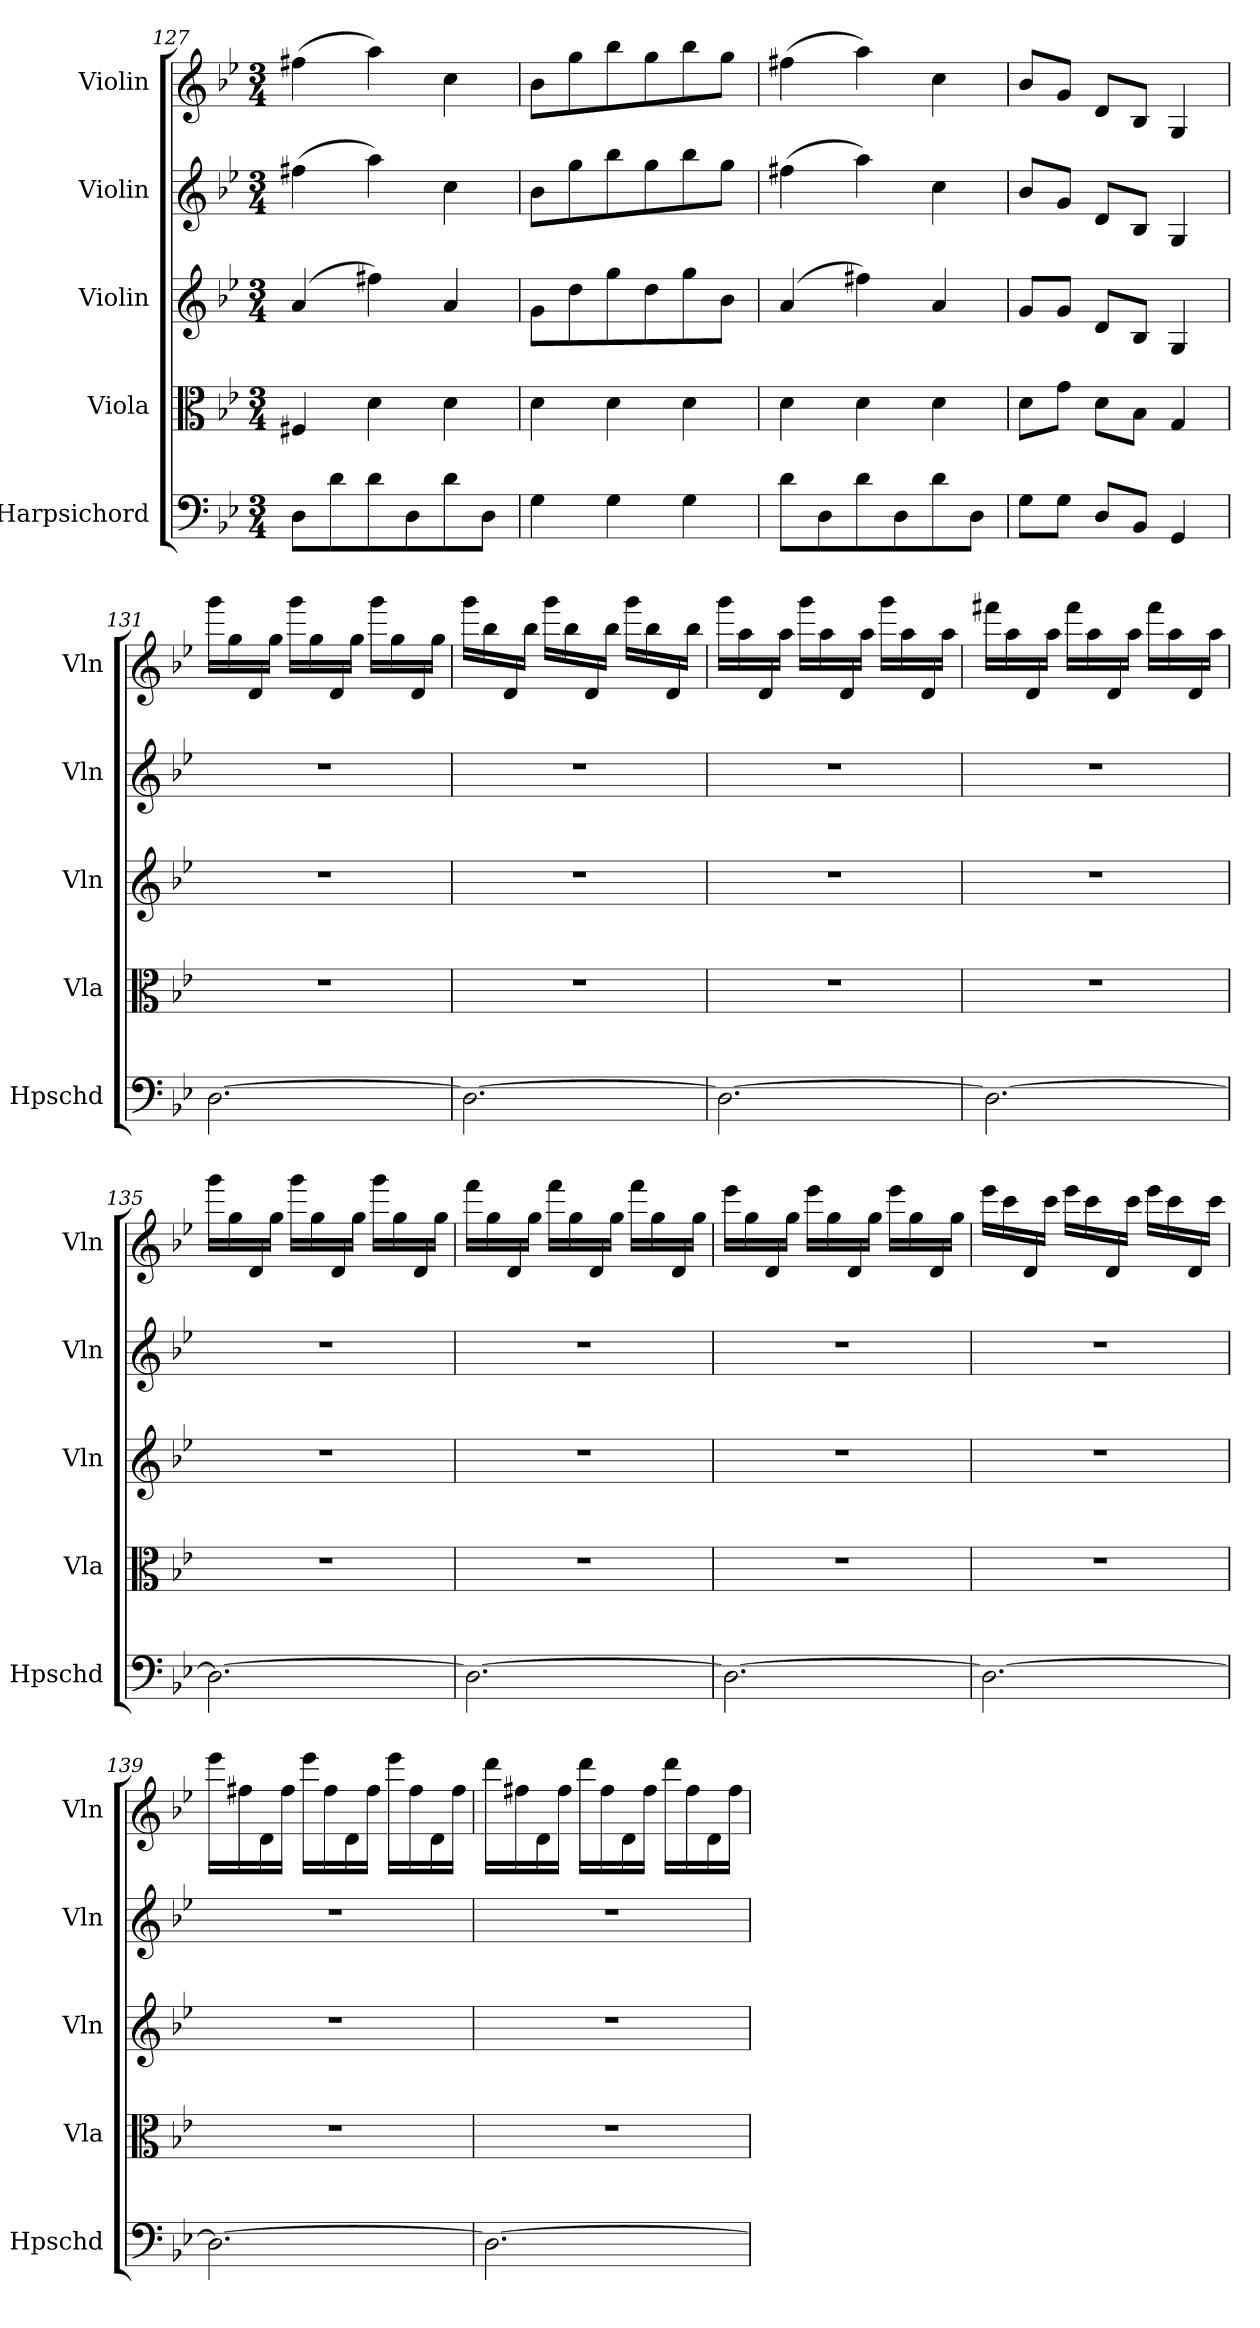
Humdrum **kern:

**kern	**kern	**kern	**kern	**kern
*part5	*part4	*part3	*part2	*part1
*staff5	*staff4	*staff3	*staff2	*staff1
*I"Harpsichord	*I"Viola	*I"Violin	*I"Violin	*I"Violin
*I'Hpschd	*I'Vla	*I'Vln	*I'Vln	*I'Vln
*clefF4	*clefC3	*clefG2	*clefG2	*clefG2
*k[b-e-]	*k[b-e-]	*k[b-e-]	*k[b-e-]	*k[b-e-]
*g:	*g:	*g:	*g:	*g:
*M3/4	*M3/4	*M3/4	*M3/4	*M3/4
=127	=127	=127	=127	=127
8D\L	4F#X/	(4a/	(4ff#X\	(4ff#X\
8d\	.	.	.	.
8d\	4d\	4ff#X\)	4aa\)	4aa\)
8D\	.	.	.	.
8d\	4d\	4a/	4cc\	4cc\
8D\J	.	.	.	.
=128	=128	=128	=128	=128
4G\	4d\	8g\L	8b-\L	8b-\L
.	.	8dd\	8gg\	8gg\
4G\	4d\	8gg\	8bb-\	8bb-\
.	.	8dd\	8gg\	8gg\
4G\	4d\	8gg\	8bb-\	8bb-\
.	.	8b-\J	8gg\J	8gg\J
=129	=129	=129	=129	=129
8d\L	4d\	(4a/	(4ff#X\	(4ff#X\
8D\	.	.	.	.
8d\	4d\	4ff#X\)	4aa\)	4aa\)
8D\	.	.	.	.
8d\	4d\	4a/	4cc\	4cc\
8D\J	.	.	.	.
=130	=130	=130	=130	=130
8G\L	8d\L	8g/L	8b-/L	8b-/L
8G\J	8g\J	8g/J	8g/J	8g/J
8D/L	8d\L	8d/L	8d/L	8d/L
8BB-/J	8B-\J	8B-/J	8B-/J	8B-/J
4GG/	4G/	4G/	4G/	4G/
=131	=131	=131	=131	=131
[2.D\	2.r	2.r	2.r	16ggg\LL
.	.	.	.	16gg\
.	.	.	.	16d/
.	.	.	.	16gg\JJ
.	.	.	.	16ggg\LL
.	.	.	.	16gg\
.	.	.	.	16d/
.	.	.	.	16gg\JJ
.	.	.	.	16ggg\LL
.	.	.	.	16gg\
.	.	.	.	16d/
.	.	.	.	16gg\JJ
=132	=132	=132	=132	=132
2.D\_	2.r	2.r	2.r	16ggg\LL
.	.	.	.	16bb-\
.	.	.	.	16d/
.	.	.	.	16bb-\JJ
.	.	.	.	16ggg\LL
.	.	.	.	16bb-\
.	.	.	.	16d/
.	.	.	.	16bb-\JJ
.	.	.	.	16ggg\LL
.	.	.	.	16bb-\
.	.	.	.	16d/
.	.	.	.	16bb-\JJ
=133	=133	=133	=133	=133
2.D\_	2.r	2.r	2.r	16ggg\LL
.	.	.	.	16aa\
.	.	.	.	16d/
.	.	.	.	16aa\JJ
.	.	.	.	16ggg\LL
.	.	.	.	16aa\
.	.	.	.	16d/
.	.	.	.	16aa\JJ
.	.	.	.	16ggg\LL
.	.	.	.	16aa\
.	.	.	.	16d/
.	.	.	.	16aa\JJ
=134	=134	=134	=134	=134
2.D\_	2.r	2.r	2.r	16fff#X\LL
.	.	.	.	16aa\
.	.	.	.	16d/
.	.	.	.	16aa\JJ
.	.	.	.	16fff#\LL
.	.	.	.	16aa\
.	.	.	.	16d/
.	.	.	.	16aa\JJ
.	.	.	.	16fff#\LL
.	.	.	.	16aa\
.	.	.	.	16d/
.	.	.	.	16aa\JJ
=135	=135	=135	=135	=135
2.D\_	2.r	2.r	2.r	16ggg\LL
.	.	.	.	16gg\
.	.	.	.	16d/
.	.	.	.	16gg\JJ
.	.	.	.	16ggg\LL
.	.	.	.	16gg\
.	.	.	.	16d/
.	.	.	.	16gg\JJ
.	.	.	.	16ggg\LL
.	.	.	.	16gg\
.	.	.	.	16d/
.	.	.	.	16gg\JJ
=136	=136	=136	=136	=136
2.D\_	2.r	2.r	2.r	16fff\LL
.	.	.	.	16gg\
.	.	.	.	16d/
.	.	.	.	16gg\JJ
.	.	.	.	16fff\LL
.	.	.	.	16gg\
.	.	.	.	16d/
.	.	.	.	16gg\JJ
.	.	.	.	16fff\LL
.	.	.	.	16gg\
.	.	.	.	16d/
.	.	.	.	16gg\JJ
=137	=137	=137	=137	=137
2.D\_	2.r	2.r	2.r	16eee-\LL
.	.	.	.	16gg\
.	.	.	.	16d/
.	.	.	.	16gg\JJ
.	.	.	.	16eee-\LL
.	.	.	.	16gg\
.	.	.	.	16d/
.	.	.	.	16gg\JJ
.	.	.	.	16eee-\LL
.	.	.	.	16gg\
.	.	.	.	16d/
.	.	.	.	16gg\JJ
=138	=138	=138	=138	=138
2.D\_	2.r	2.r	2.r	16eee-\LL
.	.	.	.	16ccc\
.	.	.	.	16d/
.	.	.	.	16ccc\JJ
.	.	.	.	16eee-\LL
.	.	.	.	16ccc\
.	.	.	.	16d/
.	.	.	.	16ccc\JJ
.	.	.	.	16eee-\LL
.	.	.	.	16ccc\
.	.	.	.	16d/
.	.	.	.	16ccc\JJ
=139	=139	=139	=139	=139
2.D\_	2.r	2.r	2.r	16eee-\LL
.	.	.	.	16ff#X\
.	.	.	.	16d/
.	.	.	.	16ff#\JJ
.	.	.	.	16eee-\LL
.	.	.	.	16ff#\
.	.	.	.	16d/
.	.	.	.	16ff#\JJ
.	.	.	.	16eee-\LL
.	.	.	.	16ff#\
.	.	.	.	16d/
.	.	.	.	16ff#\JJ
=140	=140	=140	=140	=140
2.D\_	2.r	2.r	2.r	16ddd\LL
.	.	.	.	16ff#X\
.	.	.	.	16d/
.	.	.	.	16ff#\JJ
.	.	.	.	16ddd\LL
.	.	.	.	16ff#\
.	.	.	.	16d/
.	.	.	.	16ff#\JJ
.	.	.	.	16ddd\LL
.	.	.	.	16ff#\
.	.	.	.	16d/
.	.	.	.	16ff#\JJ
=	=	=	=	=
*-	*-	*-	*-	*-
